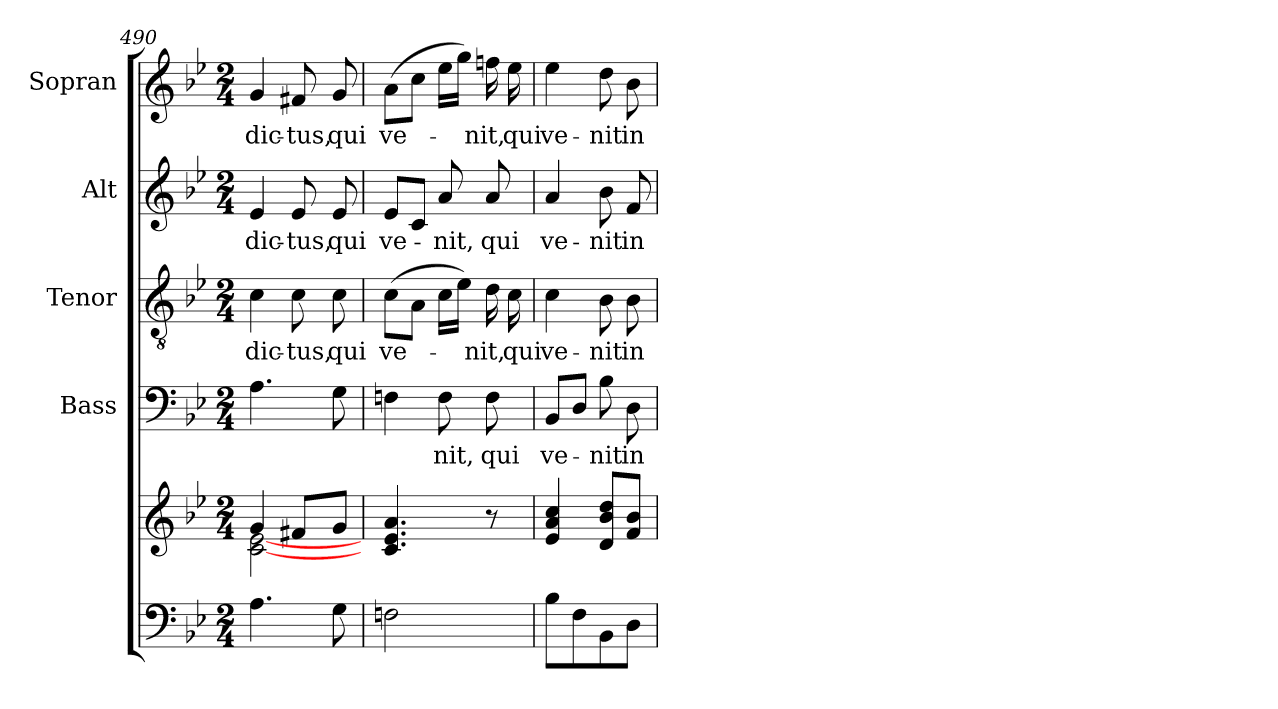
**kern	**kern	**kern	**text	**kern	**text	**kern	**text	**kern	**text
*part5	*part5	*part4	*part4	*part3	*part3	*part2	*part2	*part1	*part1
*staff6	*staff5	*staff4	*staff4	*staff3	*staff3	*staff2	*staff2	*staff1	*staff1
*	*	*I"Bass	*	*I"Tenor	*	*I"Alt	*	*I"Sopran	*
*	*	*I'B.	*	*I'T.	*	*I'A.	*	*I'S.	*
*clefF4	*clefG2	*clefF4	*	*clefGv2	*	*clefG2	*	*clefG2	*
*k[b-e-]	*k[b-e-]	*k[b-e-]	*	*k[b-e-]	*	*k[b-e-]	*	*k[b-e-]	*
*B-:	*B-:	*B-:	*	*B-:	*	*B-:	*	*B-:	*
*M2/4	*M2/4	*M2/4	*	*M2/4	*	*M2/4	*	*M2/4	*
=490	=490	=490	=490	=490	=490	=490	=490	=490	=490
*	*^	*	*	*	*	*	*	*	*
!	!	!	!	!	!	!LO:LY:b	!	!LO:LY:b	!	!LO:LY:b
4.A\	4g/	[<2c\ [<2e-\	4.A\	.	4c\	-dic-	4e-/	-dic-	4g/	-dic-
!	!	!	!	!	!	!LO:LY:b	!	!LO:LY:b	!	!LO:LY:b
.	8f#X/L	.	.	.	8c\	-tus,	8e-/	-tus,	8f#X/	-tus,
!	!	!	!	!	!	!LO:LY:b	!	!LO:LY:b	!	!LO:LY:b
8G\	8g/J	.	8G\	.	8c\	qui	8e-/	qui	8g/	qui
*	*v	*v	*	*	*	*	*	*	*	*
=491	=491	=491	=491	=491	=491	=491	=491	=491	=491
!	!	!	!	!	!LO:LY:b	!	!LO:LY:b	!	!LO:LY:b
2Fn\	4.c/ 4.e-/ 4.a/	4Fn\	.	(>8c\L	ve-	8e-/L	ve-	(>8a\L	ve-
.	.	.	.	8A\J	.	8c/J	.	8cc\J	.
!	!	!	!LO:LY:b	!	!	!	!LO:LY:b	!	!
.	.	8F\	-nit,	16c\LL	.	8a/	-nit,	16ee-\LL	.
.	.	.	.	16e-\JJ)	.	.	.	16gg\JJ)	.
!	!	!	!LO:LY:b	!	!LO:LY:b	!	!LO:LY:b	!	!LO:LY:b
.	8r	8F\	qui	16d\	-nit,	8a/	qui	16ffn\	-nit,
!	!	!	!	!	!LO:LY:b	!	!	!	!LO:LY:b
.	.	.	.	16c\	qui	.	.	16ee-\	qui
=492	=492	=492	=492	=492	=492	=492	=492	=492	=492
!	!	!	!LO:LY:b	!	!LO:LY:b	!	!LO:LY:b	!	!LO:LY:b
8B-\L	4e-/ 4a/ 4cc/	8BB-/L	ve-	4c\	ve-	4a/	ve-	4ee-\	ve-
8F\	.	8D/J	.	.	.	.	.	.	.
!	!	!	!LO:LY:b	!	!LO:LY:b	!	!LO:LY:b	!	!LO:LY:b
8BB-\	8d/ 8b-/ 8dd/L	8B-\	-nit	8B-\	-nit	8b-\	-nit	8dd\	-nit
!	!	!	!LO:LY:b	!	!LO:LY:b	!	!LO:LY:b	!	!LO:LY:b
8D\J	8f/ 8b-/J	8D\	in	8B-\	in	8f/	in	8b-\	in
=	=	=	=	=	=	=	=	=	=
*-	*-	*-	*-	*-	*-	*-	*-	*-	*-
